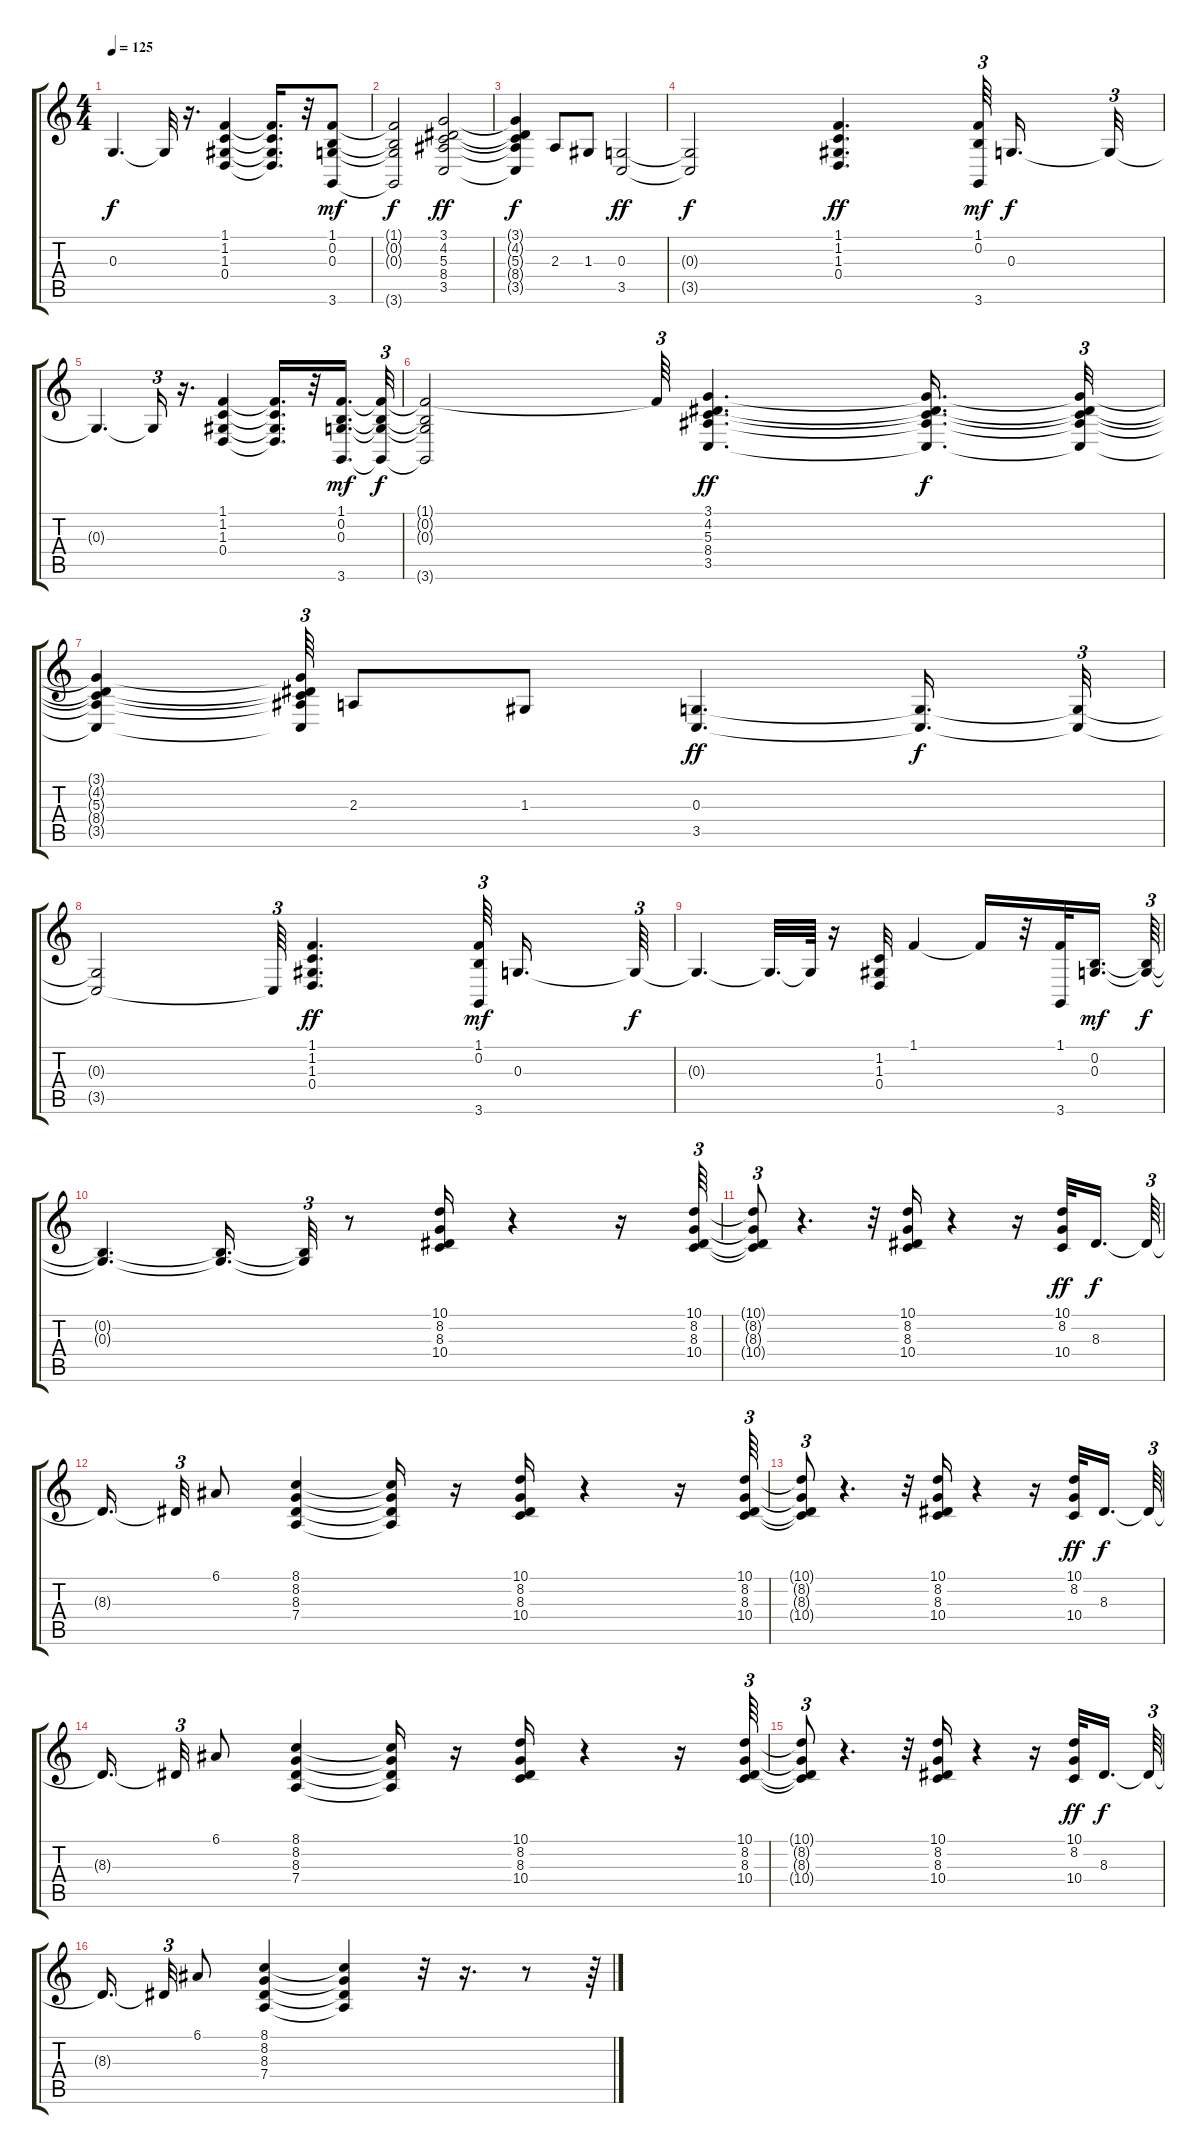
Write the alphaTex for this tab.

\track "" {instrument acousticgrandpiano}
\staff {score tabs}
\tuning (E4 B3 G3 D3 A2 E2) {hide}
\ts (4 4)
\tempo 125
\clef g2
\ks c
0.3{t}.4{d dy f} 0.3{t}.32 r.16{d} (1.1 1.2 1.3 0.4).4 (1.1{t} 1.2{t} 1.3{t} 0.4{t}).16{d} r.32 (1.1 0.2 0.3 3.6).8{dy mf} |
(1.1{t} 0.2{t} 0.3{t} 3.6{t}).2{dy f} (3.1 4.2 5.3 8.4 3.5).2{dy ff} |
(3.1{t} 4.2{t} 5.3{t} 8.4{t} 3.5{t}).4{dy f} 2.3.8 1.3.8 (0.3 3.5).2{dy ff} |
(0.3{t} 3.5{t}).2{dy f} (1.1 1.2 1.3 0.4).4{d dy ff} (1.1 0.2 3.6).64{tu (3 2) dy mf beam splitsecondary} 0.3.16{d dy f} 0.3{t}.32{tu (3 2)} |
0.3{t}.4{d} 0.3{t}.16{tu (3 2)} r.16{d} (1.1 1.2 1.3 0.4).4 (1.1{t} 1.2{t} 1.3{t} 0.4{t}).16{d} r.32 (1.1 0.2 0.3 3.6).16{d dy mf} (1.1{t} 0.2{t} 0.3{t} 3.6{t}).32{tu (3 2) dy f} |
(1.1{t} 0.2{t} 0.3{t} 3.6{t}).2 1.1{t}.64{tu (3 2)} (3.1 4.2 5.3 8.4 3.5).4{d dy ff} (3.1{t} 4.2{t} 5.3{t} 8.4{t} 3.5{t}).16{d dy f} (3.1{t} 4.2{t} 5.3{t} 8.4{t} 3.5{t}).32{tu (3 2)} |
(3.1{t} 4.2{t} 5.3{t} 8.4{t} 3.5{t}).4 (3.1{t} 4.2{t} 5.3{t} 8.4{t} 3.5{t}).64{tu (3 2)} 2.3.8 1.3.8 (0.3 3.5).4{d dy ff} (0.3{t} 3.5{t}).16{d dy f} (0.3{t} 3.5{t}).32{tu (3 2)} |
(0.3{t} 3.5{t}).2 3.5{t}.64{tu (3 2)} (1.1 1.2 1.3 0.4).4{d dy ff} (1.1 0.2 3.6).64{tu (3 2) dy mf beam splitsecondary} 0.3.16{d} 0.3{t}.64{tu (3 2) dy f} |
0.3{t}.4{d} 0.3{t}.32{d} 0.3{t}.64 r.16 (1.2 1.3 0.4).32 1.1.4 1.1{t}.16 r.32 (1.1 3.6).32 (0.2 0.3).16{d dy mf} (0.2{t} 0.3{t}).64{tu (3 2) dy f} |
(0.2{t} 0.3{t}).4{d} (0.2{t} 0.3{t}).16{d} (0.2{t} 0.3{t}).32{tu (3 2)} r.8 (10.1 8.2 8.3 10.4).16 r.4 r.16 (10.1 8.2 8.3 10.4).64{tu (3 2)} |
(10.1{t} 8.2{t} 8.3{t} 10.4{t}).8{tu (3 2)} r.4{d} r.32 (10.1 8.2 8.3 10.4).16 r.4 r.16 (10.1 8.2 10.4).32{dy ff} 8.3.16{d dy f beam splitsecondary} 8.3{t}.64{tu (3 2)} |
8.3{t}.16{d beam splitsecondary} 8.3{t}.32{tu (3 2)} 6.1.8 (8.1 8.2 8.3 7.4).4 (8.1{t} 8.2{t} 8.3{t} 7.4{t}).16 r.16 (10.1 8.2 8.3 10.4).16 r.4 r.16 (10.1 8.2 8.3 10.4).64{tu (3 2)} |
(10.1{t} 8.2{t} 8.3{t} 10.4{t}).8{tu (3 2)} r.4{d} r.32 (10.1 8.2 8.3 10.4).16 r.4 r.16 (10.1 8.2 10.4).32{dy ff} 8.3.16{d dy f beam splitsecondary} 8.3{t}.64{tu (3 2)} |
8.3{t}.16{d beam splitsecondary} 8.3{t}.32{tu (3 2)} 6.1.8 (8.1 8.2 8.3 7.4).4 (8.1{t} 8.2{t} 8.3{t} 7.4{t}).16 r.16 (10.1 8.2 8.3 10.4).16 r.4 r.16 (10.1 8.2 8.3 10.4).64{tu (3 2)} |
(10.1{t} 8.2{t} 8.3{t} 10.4{t}).8{tu (3 2)} r.4{d} r.32 (10.1 8.2 8.3 10.4).16 r.4 r.16 (10.1 8.2 10.4).32{dy ff} 8.3.16{d dy f beam splitsecondary} 8.3{t}.64{tu (3 2)} |
8.3{t}.16{d beam splitsecondary} 8.3{t}.32{tu (3 2)} 6.1.8 (8.1 8.2 8.3 7.4).4 (8.1{t} 8.2{t} 8.3{t} 7.4{t}).4 r.32 r.16{d} r.8 r.64{tu (3 2)}
